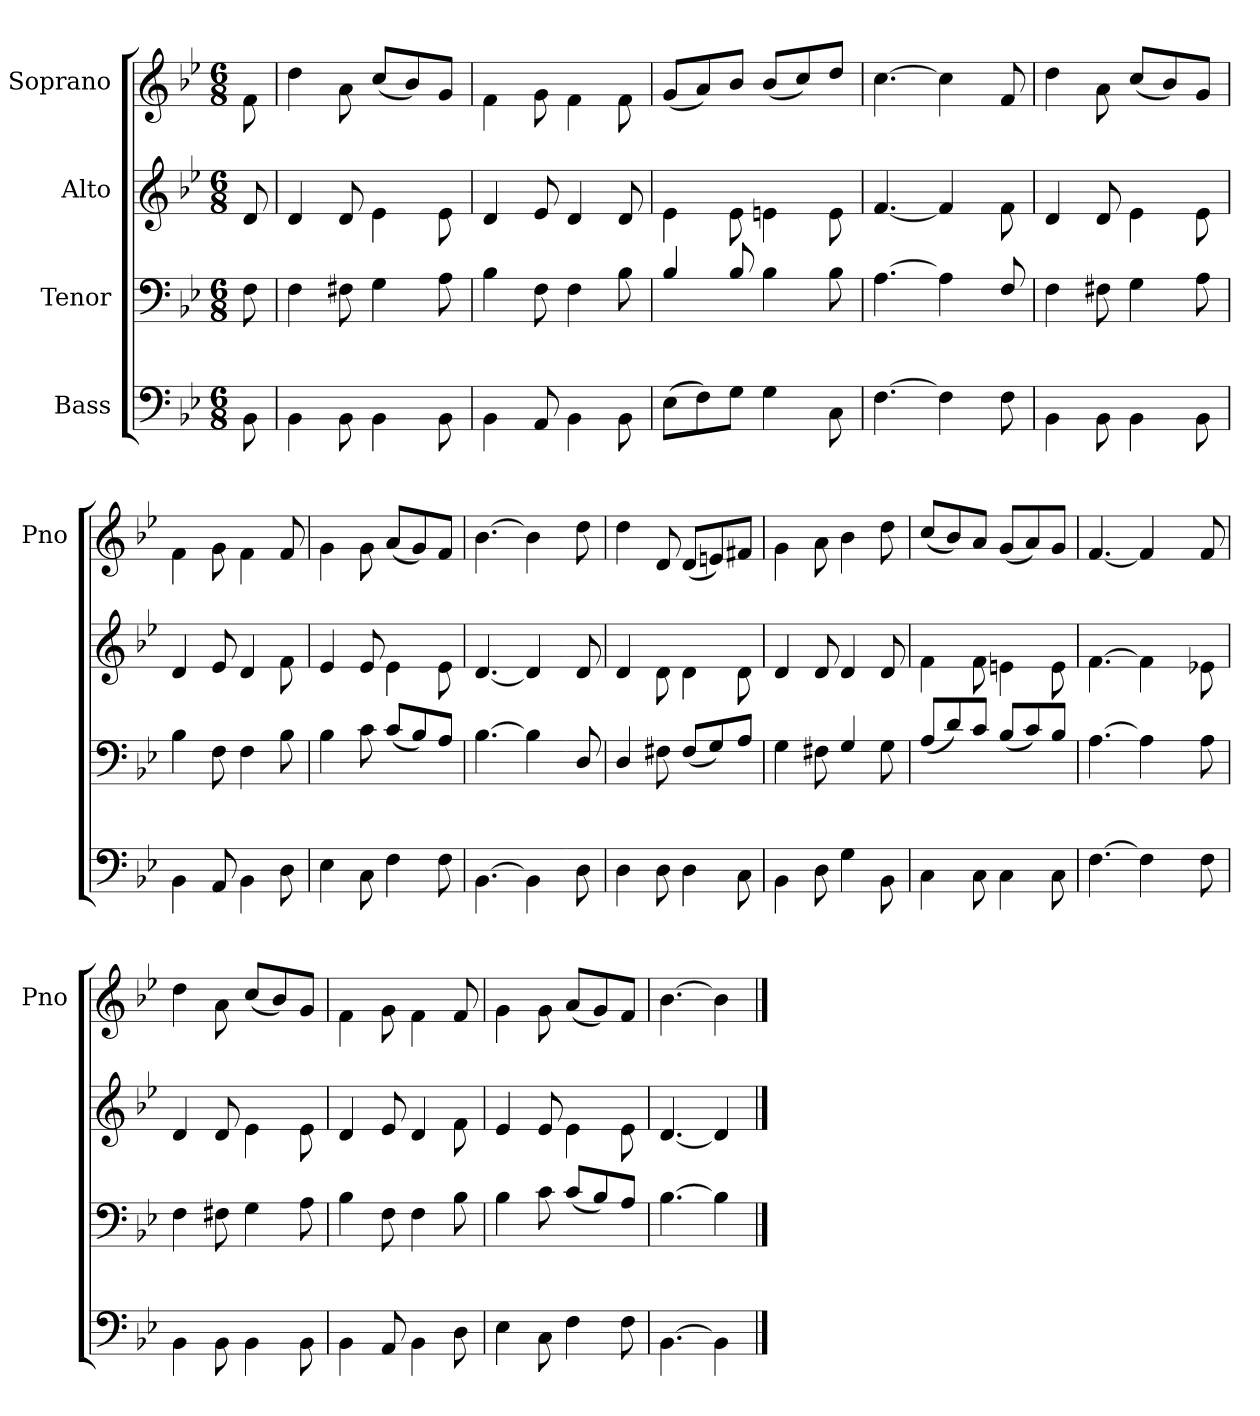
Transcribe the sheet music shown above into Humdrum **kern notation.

**kern	**kern	**kern	**kern
*part4	*part3	*part2	*part1
*staff4	*staff3	*staff2	*staff1
*I"Bass	*I"Tenor	*I"Alto	*I"Soprano
*	*	*	*I'Pno
*clefF4	*clefF4	*clefG2	*clefG2
*k[b-e-]	*k[b-e-]	*k[b-e-]	*k[b-e-]
*B-:	*B-:	*B-:	*B-:
*M6/8	*M6/8	*M6/8	*M6/8
=	=	=	=
8BB-\	8F\	8d/	8f\
=	=	=	=
4BB-\	4F\	4d/	4dd\
8BB-\	8F#X\	8d/	8a\
4BB-\	4G\	4e-\	(>8cc/L
.	.	.	8b-/)
8BB-\	8A\	8e-\	8g/J
=	=	=	=
4BB-\	4B-\	4d/	4f\
8AA/	8F\	8e-/	8g\
4BB-\	4F\	4d/	4f\
8BB-\	8B-\	8d/	8f\
=	=	=	=
(<8E-\L	4B-/	4e-\	(>8g/L
8F\)	.	.	8a/)
8G\J	8B-/	8e-\	8b-/J
4G\	4B-\	4en\	(>8b-/L
.	.	.	8cc/)
8C\	8B-\	8e\	8dd/J
=	=	=	=
[4.F\	[4.A\	[4.f/	[4.cc\
4F\]	4A\]	4f/]	4cc\]
=-	=-	=-	=-
8F\	8F/	8f\	8f/
=	=	=	=
4BB-\	4F\	4d/	4dd\
8BB-\	8F#X\	8d/	8a\
4BB-\	4G\	4e-\	(>8cc/L
.	.	.	8b-/)
8BB-\	8A\	8e-\	8g/J
=	=	=	=
4BB-\	4B-\	4d/	4f\
8AA/	8F\	8e-/	8g\
4BB-\	4F\	4d/	4f\
8D\	8B-\	8f\	8f/
=	=	=	=
4E-\	4B-\	4e-/	4g\
8C\	8c\	8e-/	8g\
4F\	(>8c/L	4e-\	(>8a/L
.	8B-/)	.	8g/)
8F\	8A/J	8e-\	8f/J
=	=	=	=
[4.BB-\	[4.B-\	[4.d/	[4.b-\
4BB-\]	4B-\]	4d/]	4b-\]
=-	=-	=-	=-
8D\	8D/	8d/	8dd\
=	=	=	=
4D\	4D/	4d/	4dd\
8D\	8F#X\	8d\	8d/
4D\	(>8F#/L	4d\	(>8d/L
.	8G/)	.	8en/)
8C\	8A/J	8d\	8f#X/J
=	=	=	=
4BB-\	4G\	4d/	4g\
8D\	8F#X\	8d/	8a\
4G\	4G/	4d/	4b-\
8BB-\	8G\	8d/	8dd\
=	=	=	=
4C\	(>8A/L	4f\	(>8cc/L
.	8d/)	.	8b-/)
8C\	8c/J	8f\	8a/J
4C\	(>8B-/L	4en\	(>8g/L
.	8c/)	.	8a/)
8C\	8B-/J	8e\	8g/J
=	=	=	=
[4.F\	[4.A\	[4.f\	[4.f/
4F\]	4A\]	4f\]	4f/]
=-	=-	=-	=-
8F\	8A\	8e-X\	8f/
=	=	=	=
4BB-\	4F\	4d/	4dd\
8BB-\	8F#X\	8d/	8a\
4BB-\	4G\	4e-\	(>8cc/L
.	.	.	8b-/)
8BB-\	8A\	8e-\	8g/J
=	=	=	=
4BB-\	4B-\	4d/	4f\
8AA/	8F\	8e-/	8g\
4BB-\	4F\	4d/	4f\
8D\	8B-\	8f\	8f/
=	=	=	=
4E-\	4B-\	4e-/	4g\
8C\	8c\	8e-/	8g\
4F\	(>8c/L	4e-\	(>8a/L
.	8B-/)	.	8g/)
8F\	8A/J	8e-\	8f/J
=	=	=	=
[4.BB-\	[4.B-\	[4.d/	[4.b-\
4BB-\]	4B-\]	4d/]	4b-\]
==	==	==	==
*-	*-	*-	*-
